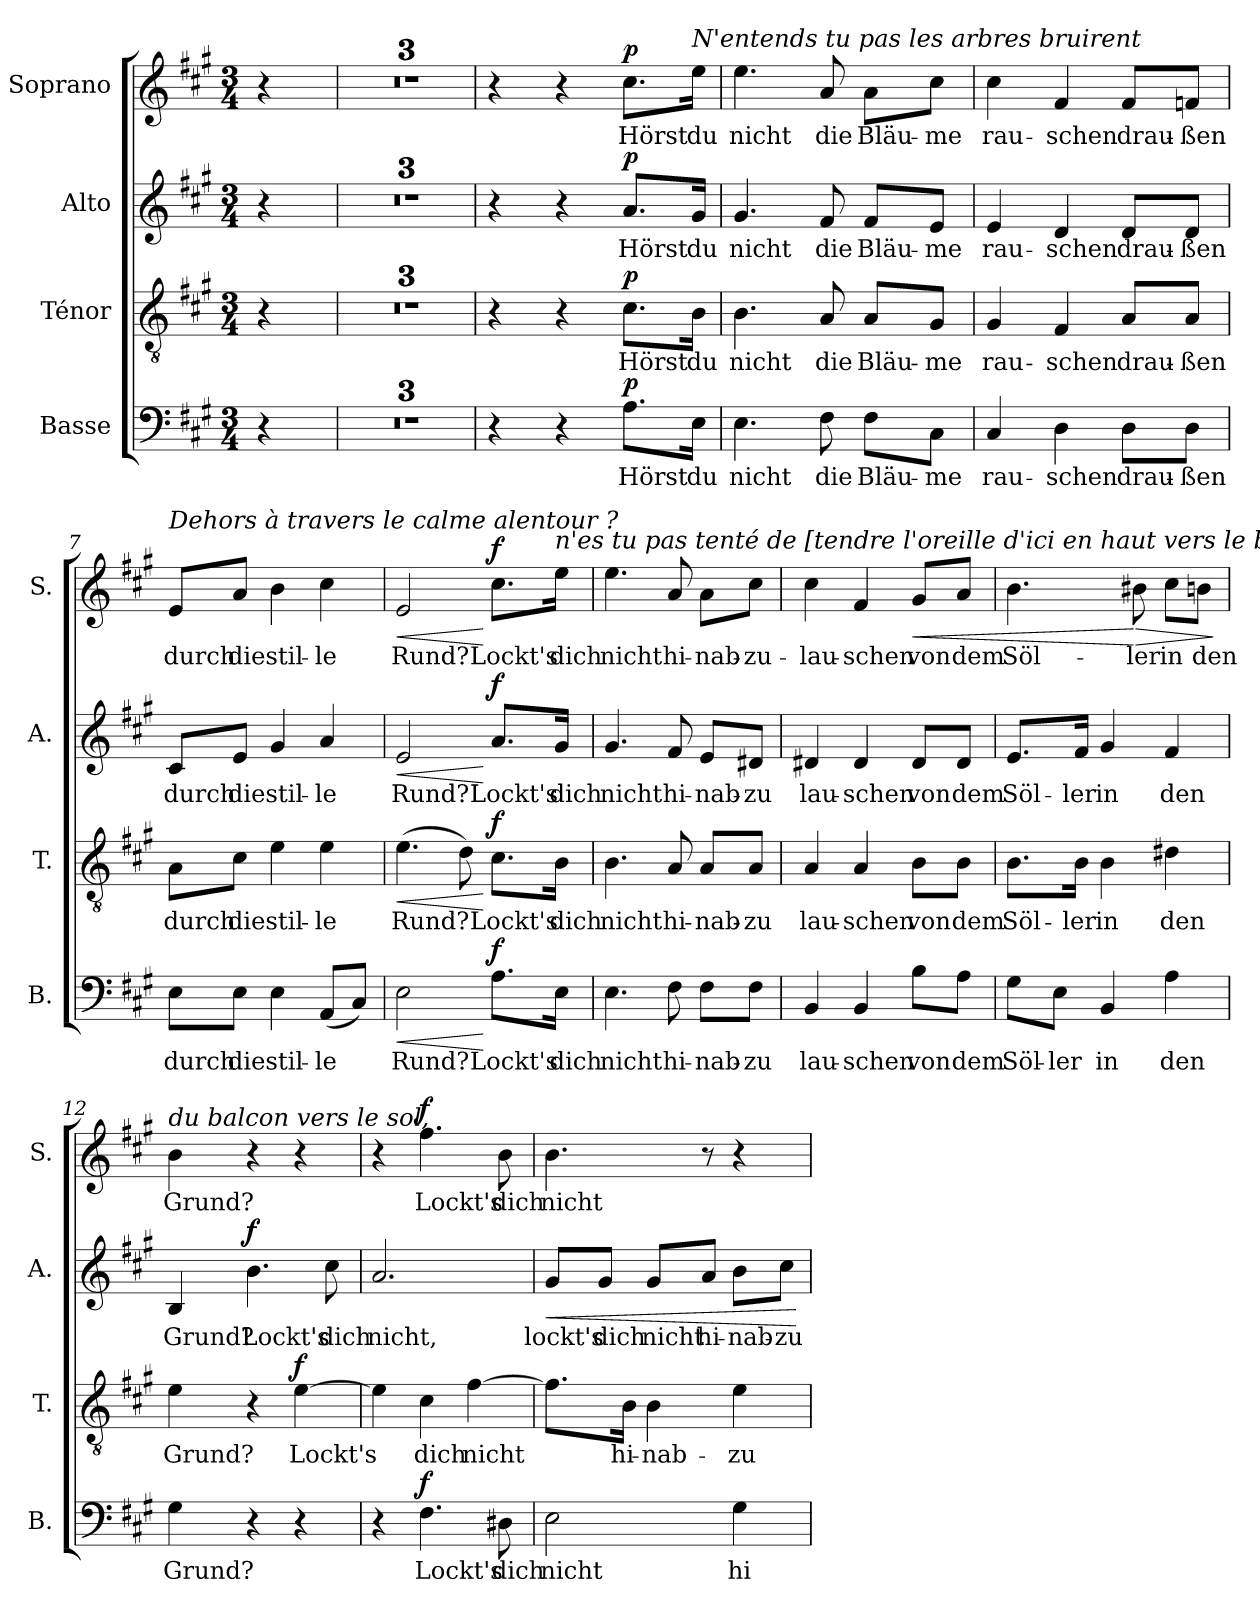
**kern	**text	**dynam	**kern	**text	**dynam	**kern	**text	**dynam	**kern	**text	**dynam
*part4	*part4	*part4	*part3	*part3	*part3	*part2	*part2	*part2	*part1	*part1	*part1
*staff4	*staff4	*staff4	*staff3	*staff3	*staff3	*staff2	*staff2	*staff2	*staff1	*staff1	*staff1
*I"Basse	*	*	*I"Ténor	*	*	*I"Alto	*	*	*I"Soprano	*	*
*I'B.	*	*	*I'T.	*	*	*I'A.	*	*	*I'S.	*	*
*clefF4	*	*	*clefGv2	*	*	*clefG2	*	*	*clefG2	*	*
*k[f#c#g#]	*	*	*k[f#c#g#]	*	*	*k[f#c#g#]	*	*	*k[f#c#g#]	*	*
*M3/4	*	*	*M3/4	*	*	*M3/4	*	*	*M3/4	*	*
*MM69	*	*	*MM69	*	*	*MM69	*	*	*MM69	*	*
=	=	=	=	=	=	=	=	=	=	=	=
4r	.	.	4r	.	.	4r	.	.	4r	.	.
=1	=1	=1	=1	=1	=1	=1	=1	=1	=1	=1	=1
2.r	.	.	2.r	.	.	2.r	.	.	2.r	.	.
=2	=2	=2	=2	=2	=2	=2	=2	=2	=2	=2	=2
2.r	.	.	2.r	.	.	2.r	.	.	2.r	.	.
=3	=3	=3	=3	=3	=3	=3	=3	=3	=3	=3	=3
2.r	.	.	2.r	.	.	2.r	.	.	2.r	.	.
=4	=4	=4	=4	=4	=4	=4	=4	=4	=4	=4	=4
4r	.	.	4r	.	.	4r	.	.	4r	.	.
4r	.	.	4r	.	.	4r	.	.	4r	.	.
!	!LO:LY:b	!LO:DY:a	!	!LO:LY:b	!LO:DY:a	!	!LO:LY:b	!LO:DY:a	!	!LO:LY:b	!LO:DY:a
8.A\L	Hörst	p	8.c#\L	Hörst	p	8.a/L	Hörst	p	8.cc#\L	Hörst	p
!	!	!	!	!	!	!	!	!	!LO:TX:a:i:t=N'entends tu pas les arbres bruirent	!	!
!	!LO:LY:b	!	!	!LO:LY:b	!	!	!LO:LY:b	!	!	!LO:LY:b	!
16E\Jk	du	.	16B\Jk	du	.	16g#/Jk	du	.	16ee\Jk	du	.
=5	=5	=5	=5	=5	=5	=5	=5	=5	=5	=5	=5
!	!LO:LY:b	!	!	!LO:LY:b	!	!	!LO:LY:b	!	!	!LO:LY:b	!
4.E\	nicht	.	4.B\	nicht	.	4.g#/	nicht	.	4.ee\	nicht	.
!	!LO:LY:b	!	!	!LO:LY:b	!	!	!LO:LY:b	!	!	!LO:LY:b	!
8F#\	die	.	8A/	die	.	8f#/	die	.	8a/	die	.
!	!LO:LY:b	!	!	!LO:LY:b	!	!	!LO:LY:b	!	!	!LO:LY:b	!
8F#\L	Bläu-	.	8A/L	Bläu-	.	8f#/L	Bläu-	.	8a\L	Bläu-	.
!	!LO:LY:b	!	!	!LO:LY:b	!	!	!LO:LY:b	!	!	!LO:LY:b	!
8C#\J	-me	.	8G#/J	-me	.	8e/J	-me	.	8cc#\J	-me	.
=6	=6	=6	=6	=6	=6	=6	=6	=6	=6	=6	=6
!	!LO:LY:b	!	!	!LO:LY:b	!	!	!LO:LY:b	!	!	!LO:LY:b	!
4C#/	rau-	.	4G#/	rau-	.	4e/	rau-	.	4cc#\	rau-	.
!	!LO:LY:b	!	!	!LO:LY:b	!	!	!LO:LY:b	!	!	!LO:LY:b	!
4D\	-schen	.	4F#/	-schen	.	4d/	-schen	.	4f#/	-schen	.
!	!LO:LY:b	!	!	!LO:LY:b	!	!	!LO:LY:b	!	!	!LO:LY:b	!
8D\L	drau-	.	8A/L	drau-	.	8d/L	drau-	.	8f#/L	drau-	.
!	!LO:LY:b	!	!	!LO:LY:b	!	!	!LO:LY:b	!	!	!LO:LY:b	!
8D\J	-ßen	.	8A/J	-ßen	.	8d/J	-ßen	.	8fn/J	-ßen	.
!!LO:LB:g=z
=7	=7	=7	=7	=7	=7	=7	=7	=7	=7	=7	=7
!	!	!	!	!	!	!	!	!	!LO:TX:a:i:t=Dehors à travers le calme alentour ?	!	!
!	!LO:LY:b	!	!	!LO:LY:b	!	!	!LO:LY:b	!	!	!LO:LY:b	!
8E\L	durch	.	8A\L	durch	.	8c#/L	durch	.	8e/L	durch	.
!	!LO:LY:b	!	!	!LO:LY:b	!	!	!LO:LY:b	!	!	!LO:LY:b	!
8E\J	die	.	8c#\J	die	.	8e/J	die	.	8a/J	die	.
!	!LO:LY:b	!	!	!LO:LY:b	!	!	!LO:LY:b	!	!	!LO:LY:b	!
4E\	stil-	.	4e\	stil-	.	4g#/	stil-	.	4b\	stil-	.
!	!LO:LY:b	!	!	!LO:LY:b	!	!	!LO:LY:b	!	!	!LO:LY:b	!
(<8AA/L	-le	.	4e\	-le	.	4a/	-le	.	4cc#\	-le	.
8C#/J)	.	.	.	.	.	.	.	.	.	.	.
=8	=8	=8	=8	=8	=8	=8	=8	=8	=8	=8	=8
!	!LO:LY:b	!LO:HP:b	!	!LO:LY:b	!LO:HP:b	!	!LO:LY:b	!LO:HP:b	!	!LO:LY:b	!LO:HP:b
2E\	Rund?	<	(>4.e\	Rund?	<	2e/	Rund?	<	2e/	Rund?	<
.	.	.	8d\)	.	.	.	.	.	.	.	.
!	!LO:LY:b	!LO:DY:n=1:a	!	!LO:LY:b	!LO:DY:n=1:a	!	!LO:LY:b	!LO:DY:n=1:a	!	!LO:LY:b	!LO:DY:n=1:a
8.A\L	Lockt's	[ f	8.c#\L	Lockt's	[ f	8.a/L	Lockt's	[ f	8.cc#\L	Lockt's	[ f
!	!	!	!	!	!	!	!	!	!LO:TX:a:i:t=n'es tu pas tenté de [tendre l'oreille d'ici en haut vers le bas]	!	!
!	!LO:LY:b	!	!	!LO:LY:b	!	!	!LO:LY:b	!	!	!LO:LY:b	!
16E\Jk	dich	.	16B\Jk	dich	.	16g#/Jk	dich	.	16ee\Jk	dich	.
=9	=9	=9	=9	=9	=9	=9	=9	=9	=9	=9	=9
!	!LO:LY:b	!	!	!LO:LY:b	!	!	!LO:LY:b	!	!	!LO:LY:b	!
4.E\	nicht	.	4.B\	nicht	.	4.g#/	nicht	.	4.ee\	nicht	.
!	!LO:LY:b	!	!	!LO:LY:b	!	!	!LO:LY:b	!	!	!LO:LY:b	!
8F#\	hi-	.	8A/	hi-	.	8f#/	hi-	.	8a/	hi-	.
!	!LO:LY:b	!	!	!LO:LY:b	!	!	!LO:LY:b	!	!	!LO:LY:b	!
8F#\L	-nab-	.	8A/L	-nab-	.	8e/L	-nab-	.	8a\L	-nab-	.
!	!LO:LY:b	!	!	!LO:LY:b	!	!	!LO:LY:b	!	!	!LO:LY:b	!
8F#\J	-zu	.	8A/J	-zu	.	8d#X/J	-zu	.	8cc#\J	-zu-	.
=10	=10	=10	=10	=10	=10	=10	=10	=10	=10	=10	=10
!	!LO:LY:b	!	!	!LO:LY:b	!	!	!LO:LY:b	!	!	!LO:LY:b	!
4BB/	-lau-	.	4A/	-lau-	.	4d#X/	-lau-	.	4cc#\	-lau-	.
!	!LO:LY:b	!	!	!LO:LY:b	!	!	!LO:LY:b	!	!	!LO:LY:b	!
4BB/	-schen	.	4A/	-schen	.	4d#/	-schen	.	4f#/	-schen	.
!	!LO:LY:b	!	!	!LO:LY:b	!	!	!LO:LY:b	!	!	!LO:LY:b	!LO:HP:b
8B\L	von	.	8B\L	von	.	8d#/L	von	.	8g#/L	von	<
!	!LO:LY:b	!	!	!LO:LY:b	!	!	!LO:LY:b	!	!	!LO:LY:b	!
8A\J	dem	.	8B\J	dem	.	8d#/J	dem	.	8a/J	dem	.
!!LO:PB:g=z
=11	=11	=11	=11	=11	=11	=11	=11	=11	=11	=11	=11
!	!LO:LY:b	!	!	!LO:LY:b	!	!	!LO:LY:b	!	!	!LO:LY:b	!
8G#\L	Söl-	.	8.B\L	Söl-	.	8.e/L	Söl-	.	4.b\	Söl-	.
!	!LO:LY:b	!	!	!	!	!	!	!	!	!	!
8E\J	-ler	.	.	.	.	.	.	.	.	.	.
!	!	!	!	!LO:LY:b	!	!	!LO:LY:b	!	!	!	!
.	.	.	16B\Jk	-ler	.	16f#/Jk	-ler	.	.	.	.
!	!LO:LY:b	!	!	!LO:LY:b	!	!	!LO:LY:b	!	!	!	!
4BB/	in	.	4B\	in	.	4g#/	in	.	.	.	.
!	!	!	!	!	!	!	!	!	!	!LO:LY:b	!LO:HP:n=1:b
.	.	.	.	.	.	.	.	.	8b#X\	-ler	[ >
!	!LO:LY:b	!	!	!LO:LY:b	!	!	!LO:LY:b	!	!	!LO:LY:b	!
4A\	den	.	4d#X\	den	.	4f#/	den	.	8cc#\L	in	.
!	!	!	!	!	!	!	!	!	!	!LO:LY:b	!
.	.	.	.	.	.	.	.	.	8bn\J	den	.
.	.	.	.	.	.	.	.	.	.	.	]
=12	=12	=12	=12	=12	=12	=12	=12	=12	=12	=12	=12
!	!	!	!	!	!	!	!	!	!LO:TX:a:i:t=du balcon vers le sol,	!	!
!	!LO:LY:b	!	!	!LO:LY:b	!	!	!LO:LY:b	!	!	!LO:LY:b	!
4G#\	Grund?	.	4e\	Grund?	.	4B/	Grund?	.	4b\	Grund?	.
!	!	!	!	!	!	!	!LO:LY:b	!LO:DY:a	!	!	!
4r	.	.	4r	.	.	4.b\	Lockt's	f	4r	.	.
!	!	!	!	!LO:LY:b	!LO:DY:a	!	!	!	!	!	!
4r	.	.	[4e\	Lockt's	f	.	.	.	4r	.	.
!	!	!	!	!	!	!	!LO:LY:b	!	!	!	!
.	.	.	.	.	.	8cc#\	dich	.	.	.	.
=13	=13	=13	=13	=13	=13	=13	=13	=13	=13	=13	=13
!	!	!	!	!	!	!	!LO:LY:b	!	!	!	!
4r	.	.	4e\]	.	.	2.a/	nicht,	.	4r	.	.
!	!LO:LY:b	!LO:DY:a	!	!LO:LY:b	!	!	!	!	!	!LO:LY:b	!LO:DY:a
4.F#\	Lockt's	f	4c#\	dich	.	.	.	.	4.ff#\	Lockt's	f
!	!	!	!	!LO:LY:b	!	!	!	!	!	!	!
.	.	.	[4f#\	nicht	.	.	.	.	.	.	.
!	!LO:LY:b	!	!	!	!	!	!	!	!	!LO:LY:b	!
8D#X\	dich	.	.	.	.	.	.	.	8b\	dich	.
=14	=14	=14	=14	=14	=14	=14	=14	=14	=14	=14	=14
!	!LO:LY:b	!	!	!	!	!	!LO:LY:b	!LO:HP:b	!	!LO:LY:b	!
2E\	nicht	.	8.f#\L]	.	.	8g#/L	lockt's	<	4.b\	nicht	.
!	!	!	!	!	!	!	!LO:LY:b	!	!	!	!
.	.	.	.	.	.	8g#/J	dich	.	.	.	.
!	!	!	!	!LO:LY:b	!	!	!	!	!	!	!
.	.	.	16B\Jk	hi-	.	.	.	.	.	.	.
!	!	!	!	!LO:LY:b	!	!	!LO:LY:b	!	!	!	!
.	.	.	4B\	-nab-	.	8g#/L	nicht	.	.	.	.
!	!	!	!	!	!	!	!LO:LY:b	!	!	!	!
.	.	.	.	.	.	8a/J	hi-	.	8r	.	.
!	!LO:LY:b	!	!	!LO:LY:b	!	!	!LO:LY:b	!	!	!	!
4G#\	hi-	.	4e\	-zu-	.	8b\L	-nab-	.	4r	.	.
!	!	!	!	!	!	!	!LO:LY:b	!	!	!	!
.	.	.	.	.	.	8cc#\J	-zu-	.	.	.	.
.	.	.	.	.	.	.	.	[	.	.	.
=	=	=	=	=	=	=	=	=	=	=	=
*-	*-	*-	*-	*-	*-	*-	*-	*-	*-	*-	*-
